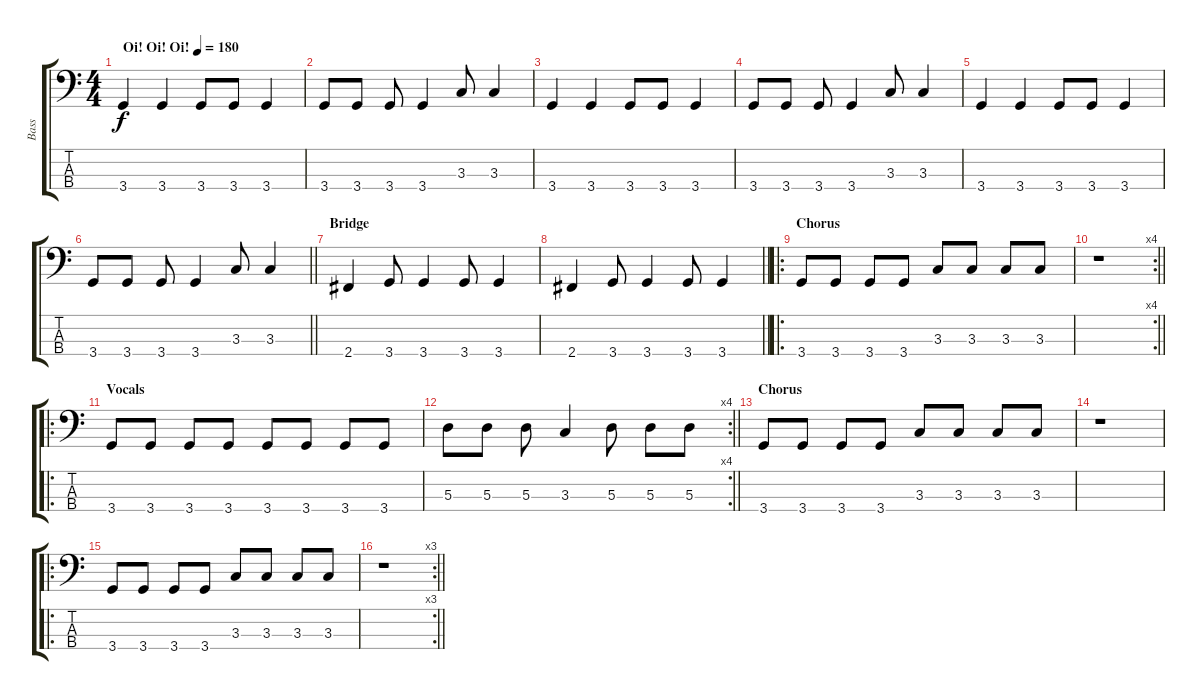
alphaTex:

\track ("Bass" "Bass") {instrument electricbasspick}
\staff {score tabs}
\tuning (G2 D2 A1 E1) {hide}
\ts (4 4)
\tempo (180 "Oi! Oi! Oi!")
\clef f4
\ks c
3.4.4{dy f instrument electricbasspick} 3.4.4 3.4.8 3.4.8 3.4.4 |
3.4.8 3.4.8 3.4.8 3.4.4 3.3.8 3.3.4 |
3.4.4 3.4.4 3.4.8 3.4.8 3.4.4 |
3.4.8 3.4.8 3.4.8 3.4.4 3.3.8 3.3.4 |
3.4.4 3.4.4 3.4.8 3.4.8 3.4.4 |
\barLineRight lightlight
3.4.8 3.4.8 3.4.8 3.4.4 3.3.8 3.3.4 |
\section ("" "Bridge")
2.4.4 3.4.8 3.4.4 3.4.8 3.4.4 |
\barLineRight lightlight
2.4.4 3.4.8 3.4.4 3.4.8 3.4.4 |
\ro
\section ("" "Chorus")
3.4.8 3.4.8 3.4.8 3.4.8 3.3.8 3.3.8 3.3.8 3.3.8 |
\rc 4
\barLineRight lightlight
r.1 |
\ro
\section ("" "Vocals")
3.4.8 3.4.8 3.4.8 3.4.8 3.4.8 3.4.8 3.4.8 3.4.8 |
\rc 4
\barLineRight lightlight
5.3.8 5.3.8 5.3.8 3.3.4 5.3.8 5.3.8 5.3.8 |
\section ("" "Chorus")
3.4.8 3.4.8 3.4.8 3.4.8 3.3.8 3.3.8 3.3.8 3.3.8 |
r.1 |
\ro
3.4.8 3.4.8 3.4.8 3.4.8 3.3.8 3.3.8 3.3.8 3.3.8 |
\rc 3
\barLineRight lightlight
r.1
